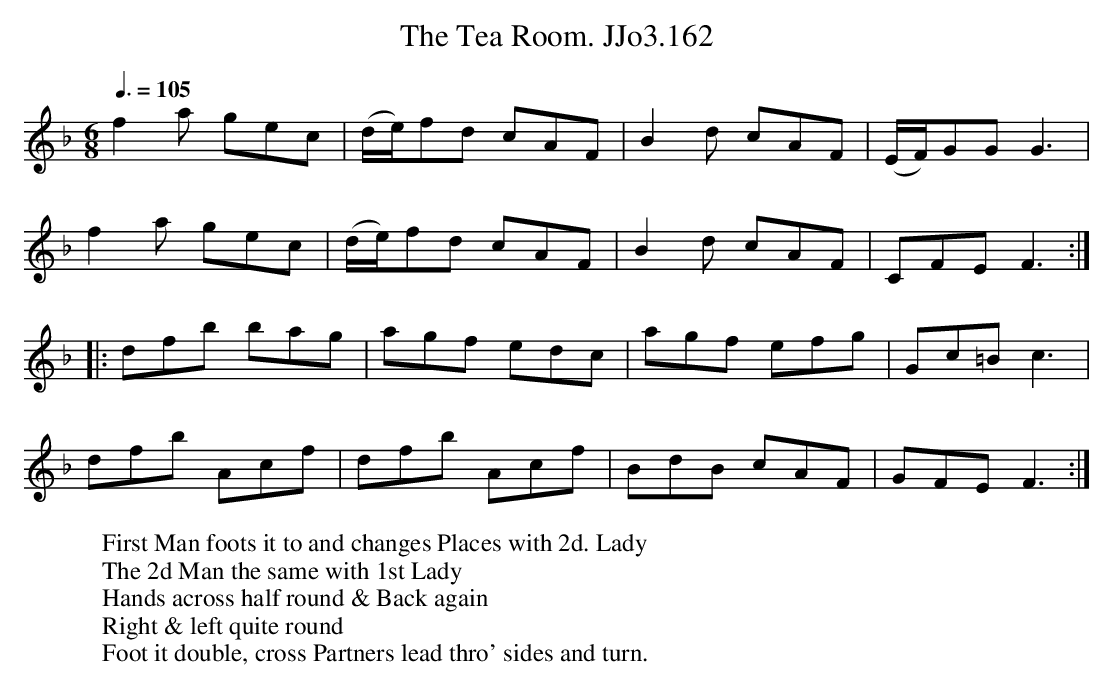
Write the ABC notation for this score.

X:1
T:Tea Room. JJo3.162, The
M:6/8
L:1/8
Q:3/8=105
K:F
f2a gec | (d/e/)fd cAF | B2d cAF | (E/F/)GG G3 |
f2a gec | (d/e/)fd cAF | B2d cAF | CFE F3 :|
|: dfb bag | agf edc | agf efg | Gc=B c3 |
dfb Acf | dfb Acf | BdB cAF | GFE F3 :|
W:First Man foots it to and changes Places with 2d. Lady
W:The 2d Man the same with 1st Lady
W:Hands across half round & Back again
W:Right & left quite round
W:Foot it double, cross Partners lead thro' sides and turn.
